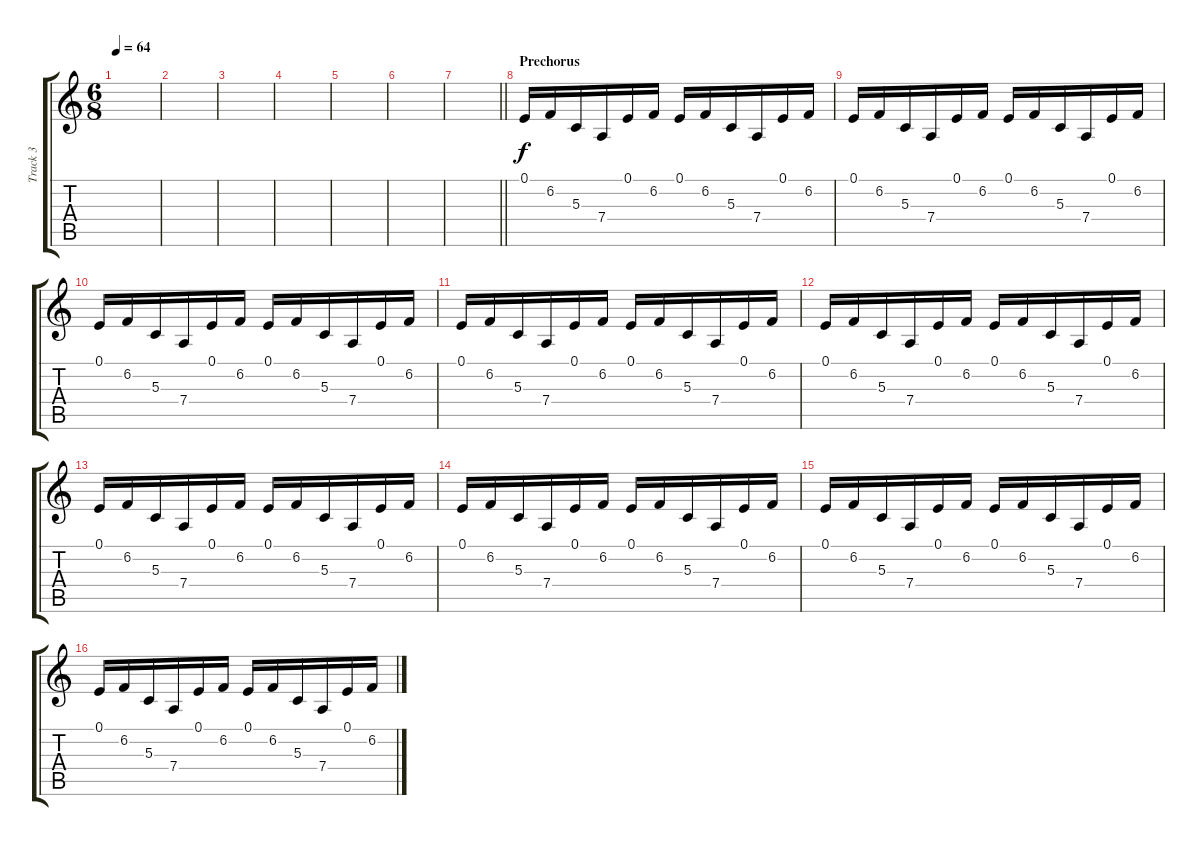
\track ("Track 3" "Track 3") {instrument acousticgrandpiano}
\staff {score tabs}
\tuning (E4 B3 G3 D3 A2 E2) {hide}
\ts (6 8)
\tempo 64
\clef g2
\ks c
|
|
|
|
|
|
\barLineRight lightlight
|
\section ("" "Prechorus")
0.1.16 6.2.16 5.3.16 7.4.16 0.1.16 6.2.16 0.1.16 6.2.16 5.3.16 7.4.16 0.1.16 6.2.16 |
0.1.16 6.2.16 5.3.16 7.4.16 0.1.16 6.2.16 0.1.16 6.2.16 5.3.16 7.4.16 0.1.16 6.2.16 |
0.1.16 6.2.16 5.3.16 7.4.16 0.1.16 6.2.16 0.1.16 6.2.16 5.3.16 7.4.16 0.1.16 6.2.16 |
0.1.16 6.2.16 5.3.16 7.4.16 0.1.16 6.2.16 0.1.16 6.2.16 5.3.16 7.4.16 0.1.16 6.2.16 |
0.1.16 6.2.16 5.3.16 7.4.16 0.1.16 6.2.16 0.1.16 6.2.16 5.3.16 7.4.16 0.1.16 6.2.16 |
0.1.16 6.2.16 5.3.16 7.4.16 0.1.16 6.2.16 0.1.16 6.2.16 5.3.16 7.4.16 0.1.16 6.2.16 |
0.1.16 6.2.16 5.3.16 7.4.16 0.1.16 6.2.16 0.1.16 6.2.16 5.3.16 7.4.16 0.1.16 6.2.16 |
0.1.16 6.2.16 5.3.16 7.4.16 0.1.16 6.2.16 0.1.16 6.2.16 5.3.16 7.4.16 0.1.16 6.2.16 |
0.1.16 6.2.16 5.3.16 7.4.16 0.1.16 6.2.16 0.1.16 6.2.16 5.3.16 7.4.16 0.1.16 6.2.16
